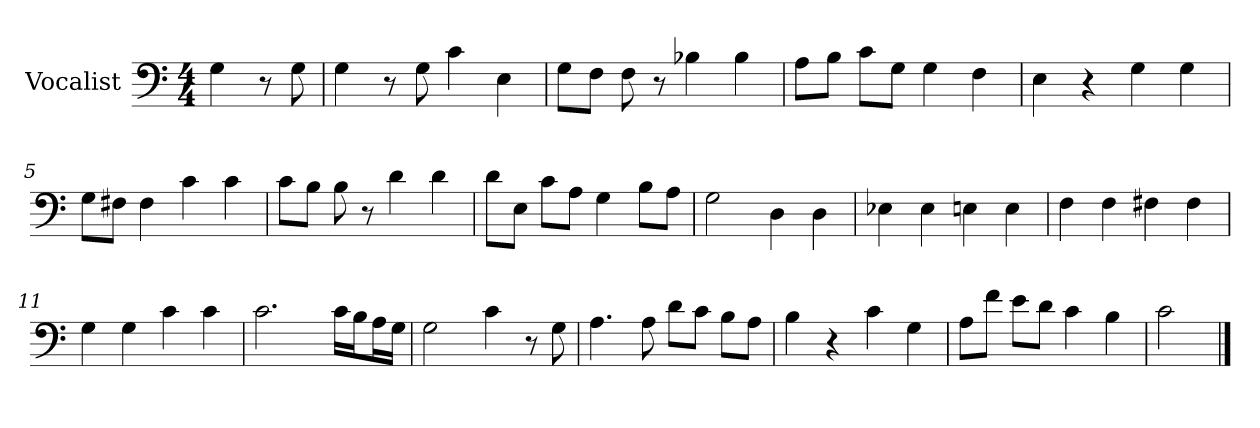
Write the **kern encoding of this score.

**kern
*part1
*staff1
*I"Vocalist
*k[]
*C:
*M4/4
=
4G
8r
8G
=1
4G
8r
8G
4c
4E
=2
8GL
8FJ
8F
8r
4B-X
4B-
=3
8AL
8BJ
8cL
8GJ
4G
4F
=4
4E
4r
4G
4G
=5
8GL
8F#XJ
4F#
4c
4c
=6
8cL
8BJ
8B
8r
4d
4d
=7
8dL
8EJ
8cL
8AJ
4G
8BL
8AJ
=8
2G
4D
4D
=9
4E-X
4E-
4En
4E
=10
4F
4F
4F#X
4F#
=11
4G
4G
4c
4c
=12
2.c
16cLL
16BJ
16AL
16GJJ
=13
2G
4c
8r
8G
=14
4.A
8A
8dL
8cJ
8BL
8AJ
=15
4B
4r
4c
4G
=16
8AL
8fJ
8eL
8dJ
4c
4B
=17
2c
==
*-
